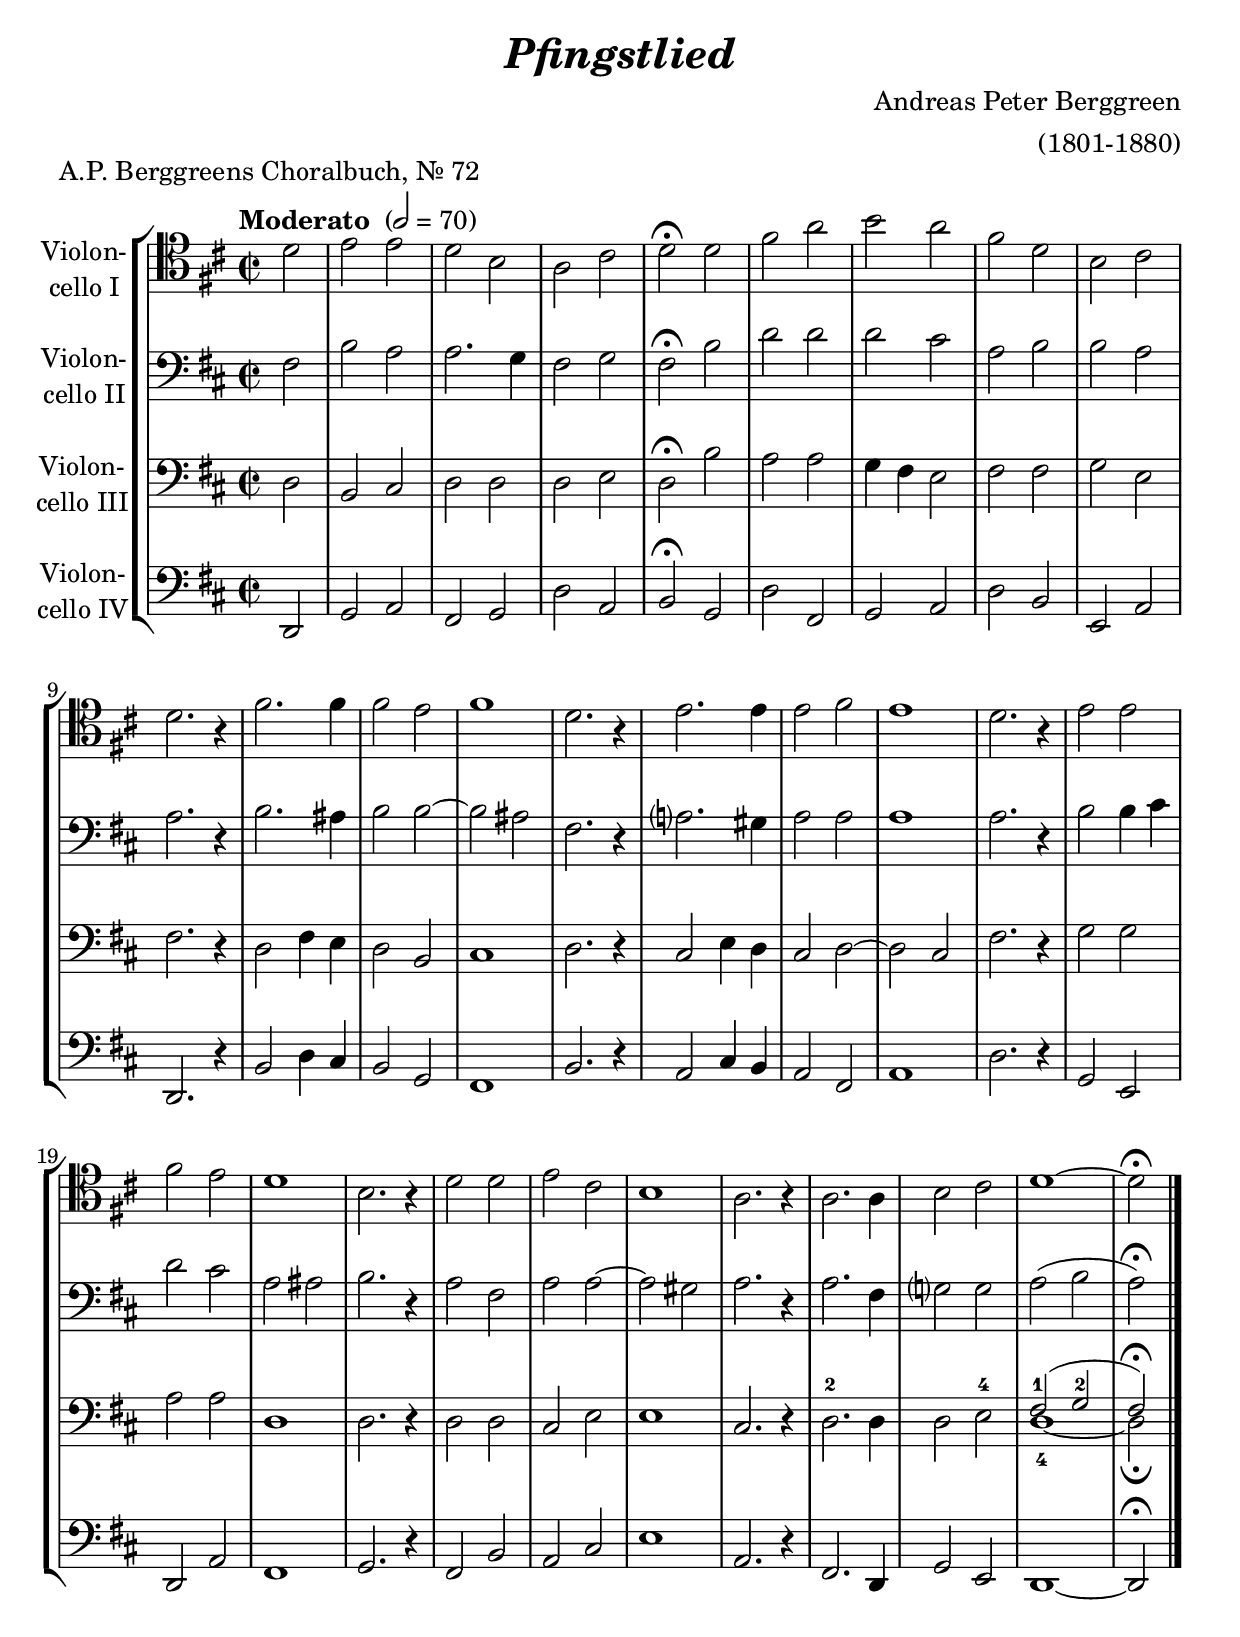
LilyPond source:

\version "2.18.2"
\include "deutsch.ly"
  
#(set-global-staff-size 23)

\header {
  title     = \markup \bold \italic "Pfingstlied"
  composer  = "Andreas Peter Berggreen"
  arranger  = "(1801-1880)"
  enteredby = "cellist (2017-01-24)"
  piece     = "A.P. Berggreens Choralbuch, Nr. 72"
}

voiceconsts = {
  \key f \major
  \time 2/2
  \clef "bass"
% \numericTimeSignature
  \compressFullBarRests
  % Set default beaming for all staves
  \set Timing.beamExceptions = #'()
  \set Timing.baseMoment     = #(ly:make-moment 1 4)
  \set Timing.beatStructure  = #'(1 1 1)
  \tempo "Moderato " 2=70
}

mifl = "flute"
mist = "string ensemble 1"
%minstr = "accordion"
miba = "bassoon"
%miba = "electric bass (pick)"
%miba = "electric bass (finger)"
%milo = "drawbar organ"
milo = "harpsichord"

rit = \mark \markup "rit."

va = \relative c' {
  \voiceconsts
  \clef "tenor"

  \partial 2 f2
  g g
  f d
  c e
  f\fermata f
  a c
  d c
  a f
  d e
  f2. r4
  a2. a4
  a2 g
  a1
  f2. r4
  g2. g4

  g2 a
  g1
  f2. r4
  g2 g
  a g
  f1
  d2. r4
  f2 f
  g e
  d1
  c2. r4
  c2. c4
  d2 e
  f1~
  f2\fermata \bar "|."
}

vb = \relative c' {
  \voiceconsts

  \partial 2 a2
  d c
  c2. b4
  a2 b
  a\fermata d
  f f
  f e
  c d
  d c
  c2. r4
  d2. cis4
  d2 d~
  d cis
  a2. r4
  c?2. h4

  c2 c
  c1
  c2. r4
  d2 d4 e
  f2 e
  c2 cis
  d2. r4
  c2 a
  c c~
  c h
  c2. r4
  c2. a4
  b?2 b
  c( d
  c)\fermata \bar "|."
}

vc = \relative c {
  \voiceconsts

  \partial 2 f2
  d e
  f f
  f g
  f\fermata d'
  c c
  b4 a g2
  a a
  b g
  a2. r4
  f2 a4 g
  f2 d
  e1
  f2. r4
  e2 g4 f

  e2 f~
  f e
  a2. r4
  b2 b
  c c
  f,1
  f2. r4
  f2 f
  e g
  g1
  e2. r4
  f2.-2 f4
  f2 g-4
  << {
    a(-1 b-2
    a)\fermata
  } \\ {
    f1~-4
    f2\fermata
  } >> \bar "|."
}

\include "v4.ily"

music = \new StaffGroup <<
      \new Staff {
	\set Staff.midiInstrument = \mist
	\set Staff.instrumentName = \markup \center-column { "Violon-" "cello I" }
	\transpose f d { \va }
      }

      \new Staff {
	\set Staff.midiInstrument = \mist
	\set Staff.instrumentName = \markup \center-column { "Violon-" "cello II" }
	\transpose f d { \vb }
      }

      \new Staff {
	\set Staff.midiInstrument = \miba
	\set Staff.instrumentName = \markup \center-column { "Violon-" "cello III" }
	\transpose f d { \vc }
      }

      \new Staff {
	\set Staff.midiInstrument = \miba
	\set Staff.instrumentName = \markup \center-column { "Violon-" "cello IV" }
	\transpose f d { \vd }
      }
>>

\book {
  \score {
    \music
    \layout {}
  }

  \score {
    \unfoldRepeats \music

    \midi {
      \context {
        \Score
      }
    }
  }
}
